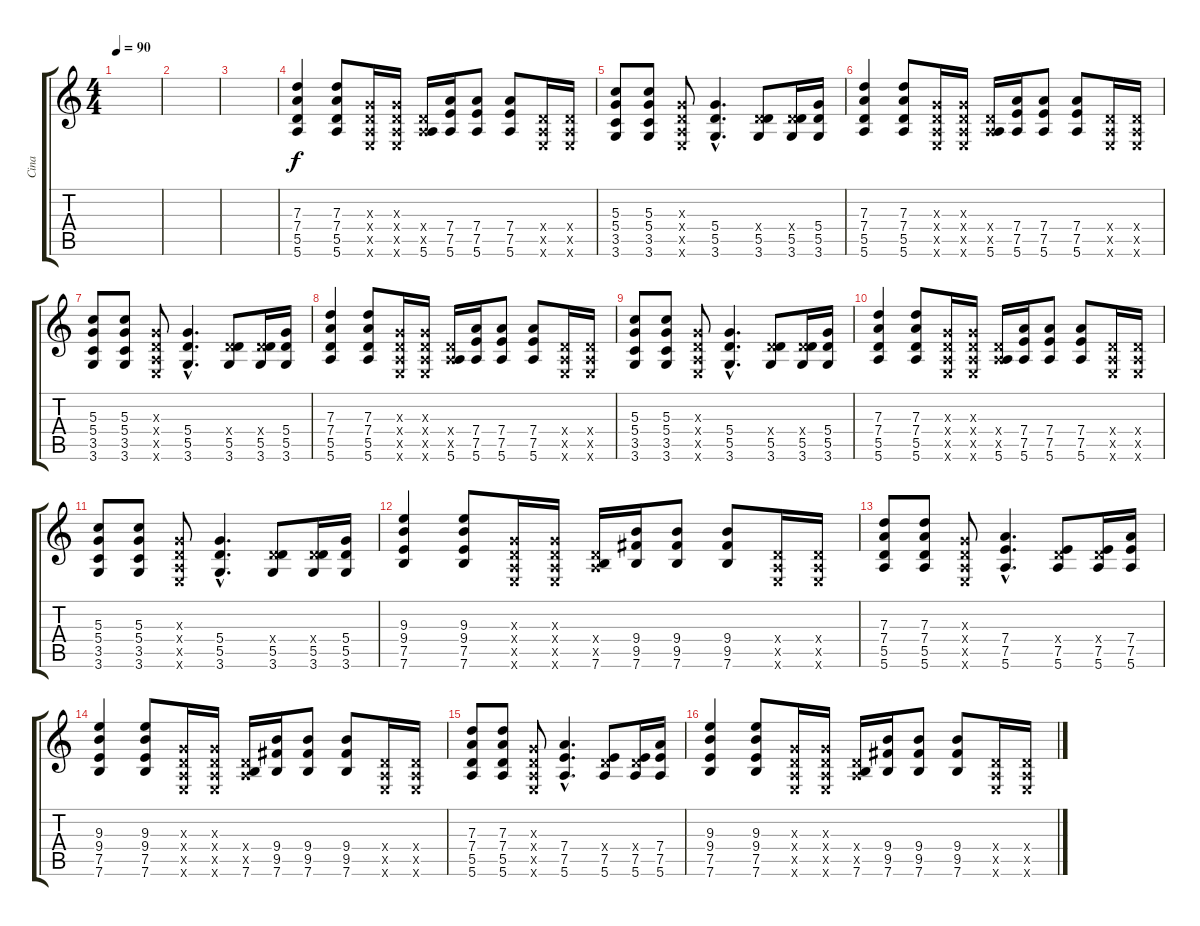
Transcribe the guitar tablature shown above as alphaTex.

\track ("Cina" "Cina") {instrument electricguitarclean}
\staff {score tabs}
\tuning (E4 B3 G3 D3 A2 E2) {hide}
\ts (4 4)
\tempo 90
\clef g2
\ks c
|
|
|
(7.3 7.4 5.5 5.6).4 (7.3 7.4 5.5 5.6).8 (0.3{x} 0.4{x} 0.5{x} 0.6{x}).16 (0.3{x} 0.4{x} 0.5{x} 0.6{x}).16 (0.4{x} 0.5{x} 5.6).16 (7.4 7.5 5.6).16 (7.4 7.5 5.6).8 (7.4 7.5 5.6).8 (0.4{x} 0.5{x} 0.6{x}).16 (0.4{x} 0.5{x} 0.6{x}).16 |
(5.3 5.4 3.5 3.6).8 (5.3 5.4 3.5 3.6).8 (0.3{x} 0.4{x} 0.5{x} 0.6{x}).8 (5.4{hac} 5.5{hac} 3.6{hac}).4{d} (0.4{x} 5.5 3.6).8 (0.4{x} 5.5 3.6).16 (5.4 5.5 3.6).16 |
(7.3 7.4 5.5 5.6).4 (7.3 7.4 5.5 5.6).8 (0.3{x} 0.4{x} 0.5{x} 0.6{x}).16 (0.3{x} 0.4{x} 0.5{x} 0.6{x}).16 (0.4{x} 0.5{x} 5.6).16 (7.4 7.5 5.6).16 (7.4 7.5 5.6).8 (7.4 7.5 5.6).8 (0.4{x} 0.5{x} 0.6{x}).16 (0.4{x} 0.5{x} 0.6{x}).16 |
(5.3 5.4 3.5 3.6).8 (5.3 5.4 3.5 3.6).8 (0.3{x} 0.4{x} 0.5{x} 0.6{x}).8 (5.4{hac} 5.5{hac} 3.6{hac}).4{d} (0.4{x} 5.5 3.6).8 (0.4{x} 5.5 3.6).16 (5.4 5.5 3.6).16 |
(7.3 7.4 5.5 5.6).4 (7.3 7.4 5.5 5.6).8 (0.3{x} 0.4{x} 0.5{x} 0.6{x}).16 (0.3{x} 0.4{x} 0.5{x} 0.6{x}).16 (0.4{x} 0.5{x} 5.6).16 (7.4 7.5 5.6).16 (7.4 7.5 5.6).8 (7.4 7.5 5.6).8 (0.4{x} 0.5{x} 0.6{x}).16 (0.4{x} 0.5{x} 0.6{x}).16 |
(5.3 5.4 3.5 3.6).8 (5.3 5.4 3.5 3.6).8 (0.3{x} 0.4{x} 0.5{x} 0.6{x}).8 (5.4{hac} 5.5{hac} 3.6{hac}).4{d} (0.4{x} 5.5 3.6).8 (0.4{x} 5.5 3.6).16 (5.4 5.5 3.6).16 |
(7.3 7.4 5.5 5.6).4 (7.3 7.4 5.5 5.6).8 (0.3{x} 0.4{x} 0.5{x} 0.6{x}).16 (0.3{x} 0.4{x} 0.5{x} 0.6{x}).16 (0.4{x} 0.5{x} 5.6).16 (7.4 7.5 5.6).16 (7.4 7.5 5.6).8 (7.4 7.5 5.6).8 (0.4{x} 0.5{x} 0.6{x}).16 (0.4{x} 0.5{x} 0.6{x}).16 |
(5.3 5.4 3.5 3.6).8 (5.3 5.4 3.5 3.6).8 (0.3{x} 0.4{x} 0.5{x} 0.6{x}).8 (5.4{hac} 5.5{hac} 3.6{hac}).4{d} (0.4{x} 5.5 3.6).8 (0.4{x} 5.5 3.6).16 (5.4 5.5 3.6).16 |
(9.3 9.4 7.5 7.6).4 (9.3 9.4 7.5 7.6).8 (0.3{x} 0.4{x} 0.5{x} 0.6{x}).16 (0.3{x} 0.4{x} 0.5{x} 0.6{x}).16 (0.4{x} 0.5{x} 7.6).16 (9.4 9.5 7.6).16 (9.4 9.5 7.6).8 (9.4 9.5 7.6).8 (0.4{x} 0.5{x} 0.6{x}).16 (0.4{x} 0.5{x} 0.6{x}).16 |
(7.3 7.4 5.5 5.6).8 (7.3 7.4 5.5 5.6).8 (0.3{x} 0.4{x} 0.5{x} 0.6{x}).8 (7.4{hac} 7.5{hac} 5.6{hac}).4{d} (0.4{x} 7.5 5.6).8 (0.4{x} 7.5 5.6).16 (7.4 7.5 5.6).16 |
(9.3 9.4 7.5 7.6).4 (9.3 9.4 7.5 7.6).8 (0.3{x} 0.4{x} 0.5{x} 0.6{x}).16 (0.3{x} 0.4{x} 0.5{x} 0.6{x}).16 (0.4{x} 0.5{x} 7.6).16 (9.4 9.5 7.6).16 (9.4 9.5 7.6).8 (9.4 9.5 7.6).8 (0.4{x} 0.5{x} 0.6{x}).16 (0.4{x} 0.5{x} 0.6{x}).16 |
(7.3 7.4 5.5 5.6).8 (7.3 7.4 5.5 5.6).8 (0.3{x} 0.4{x} 0.5{x} 0.6{x}).8 (7.4{hac} 7.5{hac} 5.6{hac}).4{d} (0.4{x} 7.5 5.6).8 (0.4{x} 7.5 5.6).16 (7.4 7.5 5.6).16 |
(9.3 9.4 7.5 7.6).4 (9.3 9.4 7.5 7.6).8 (0.3{x} 0.4{x} 0.5{x} 0.6{x}).16 (0.3{x} 0.4{x} 0.5{x} 0.6{x}).16 (0.4{x} 0.5{x} 7.6).16 (9.4 9.5 7.6).16 (9.4 9.5 7.6).8 (9.4 9.5 7.6).8 (0.4{x} 0.5{x} 0.6{x}).16 (0.4{x} 0.5{x} 0.6{x}).16
